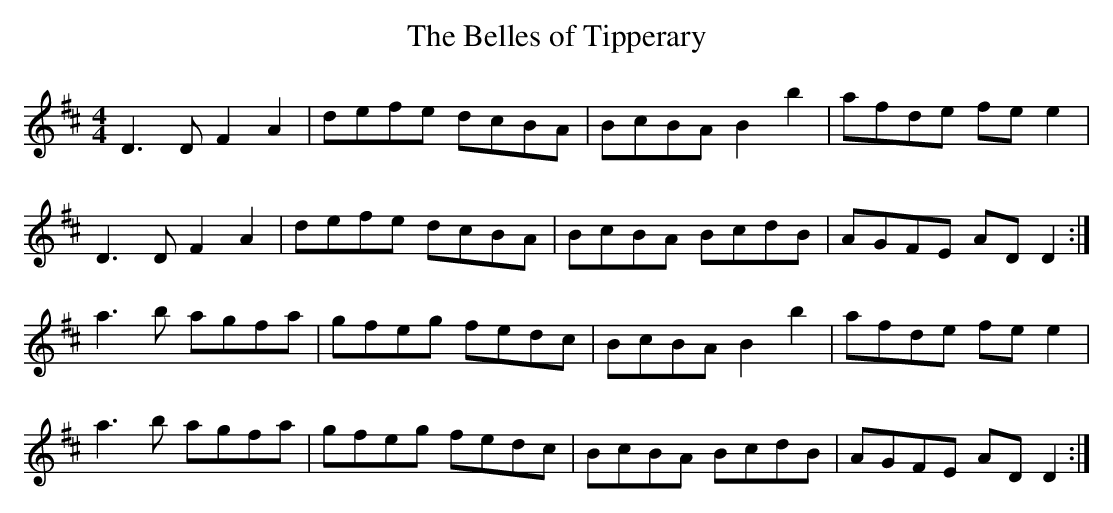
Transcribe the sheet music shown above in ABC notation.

X:1
T:Belles of Tipperary, The
L:1/8
M:4/4
K:D
D3 D F2 A2 | defe dcBA | BcBA B2 b2 | afde fe e2  |
D3 D F2 A2 | defe dcBA | BcBA BcdB  | AGFE ADD2  :|
a3 b agfa  | gfeg fedc | BcBA B2 b2 | afde fe e2  |
a3 b agfa  | gfeg fedc | BcBA BcdB  | AGFE ADD2 :|]
